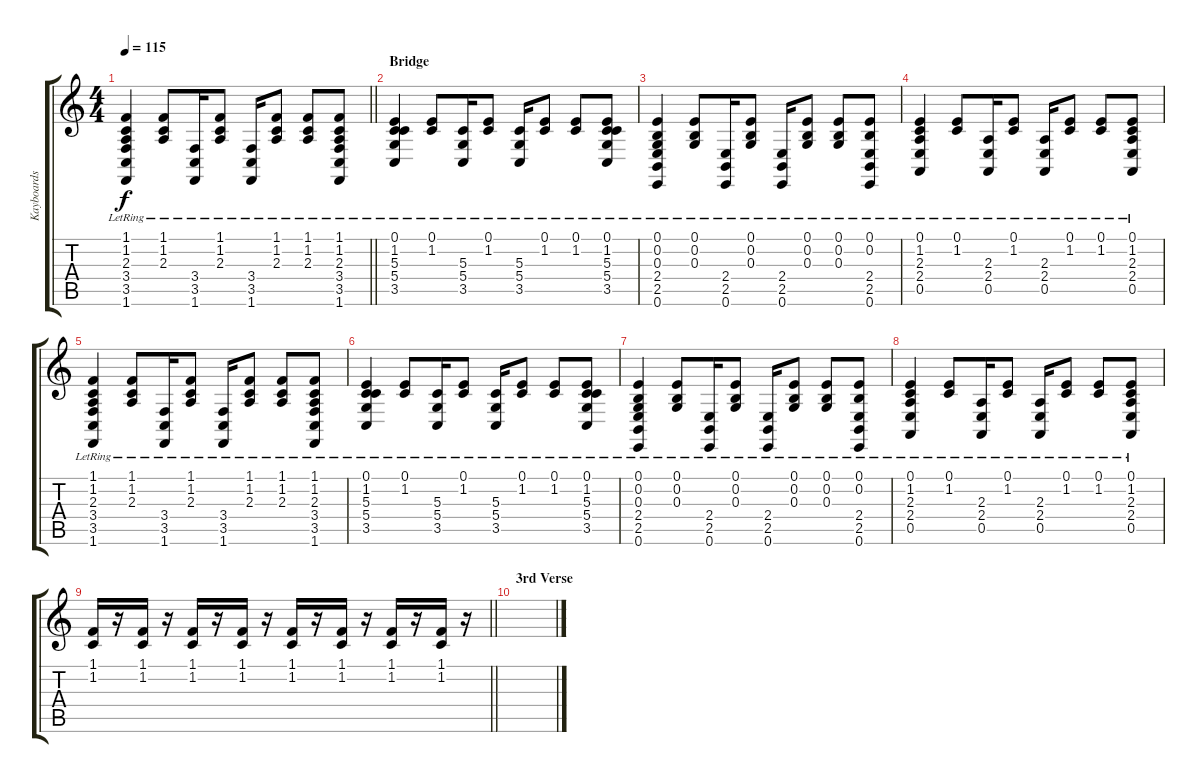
\track ("Kayboards" "Kayboards") {instrument brightacousticpiano}
\staff {score tabs}
\tuning (E4 B3 G3 D3 A2 E2) {hide}
\ts (4 4)
\tempo 115
\clef g2
\barLineRight lightlight
\ks c
(1.1{lr} 1.2{lr} 2.3{lr} 3.4{lr} 3.5{lr} 1.6{lr}).4{dy f} (1.1{lr} 1.2{lr} 2.3{lr}).8 (3.4{lr} 3.5{lr} 1.6{lr}).16 (1.1{lr} 1.2{lr} 2.3{lr}).8 (3.4{lr} 3.5{lr} 1.6{lr}).16 (1.1{lr} 1.2{lr} 2.3{lr}).8 (1.1{lr} 1.2{lr} 2.3{lr}).8 (1.1{lr} 1.2{lr} 2.3{lr} 3.4{lr} 3.5{lr} 1.6{lr}).8 |
\section ("" "Bridge")
(0.1{lr} 1.2{lr} 5.3{lr} 5.4{lr} 3.5{lr}).4 (0.1{lr} 1.2{lr}).8 (5.3{lr} 5.4{lr} 3.5{lr}).16 (0.1{lr} 1.2{lr}).8 (5.3{lr} 5.4{lr} 3.5{lr}).16 (0.1{lr} 1.2{lr}).8 (0.1{lr} 1.2{lr}).8 (0.1{lr} 1.2{lr} 5.3{lr} 5.4{lr} 3.5{lr}).8 |
(0.1{lr} 0.2{lr} 0.3{lr} 2.4{lr} 2.5{lr} 0.6{lr}).4 (0.1{lr} 0.2{lr} 0.3{lr}).8 (2.4{lr} 2.5{lr} 0.6{lr}).16 (0.1{lr} 0.2{lr} 0.3{lr}).8 (2.4{lr} 2.5{lr} 0.6{lr}).16 (0.1{lr} 0.2{lr} 0.3{lr}).8 (0.1{lr} 0.2{lr} 0.3{lr}).8 (0.1{lr} 0.2{lr} 2.4{lr} 2.5{lr} 0.6{lr}).8 |
(0.1{lr} 1.2{lr} 2.3{lr} 2.4{lr} 0.5{lr}).4 (0.1{lr} 1.2{lr}).8 (2.3{lr} 2.4{lr} 0.5{lr}).16 (0.1{lr} 1.2{lr}).8 (2.3{lr} 2.4{lr} 0.5{lr}).16 (0.1{lr} 1.2{lr}).8 (0.1{lr} 1.2{lr}).8 (0.1{lr} 1.2{lr} 2.3{lr} 2.4{lr} 0.5{lr}).8 |
(1.1{lr} 1.2{lr} 2.3{lr} 3.4{lr} 3.5{lr} 1.6{lr}).4 (1.1{lr} 1.2{lr} 2.3{lr}).8 (3.4{lr} 3.5{lr} 1.6{lr}).16 (1.1{lr} 1.2{lr} 2.3{lr}).8 (3.4{lr} 3.5{lr} 1.6{lr}).16 (1.1{lr} 1.2{lr} 2.3{lr}).8 (1.1{lr} 1.2{lr} 2.3{lr}).8 (1.1{lr} 1.2{lr} 2.3{lr} 3.4{lr} 3.5{lr} 1.6{lr}).8 |
(0.1{lr} 1.2{lr} 5.3{lr} 5.4{lr} 3.5{lr}).4 (0.1{lr} 1.2{lr}).8 (5.3{lr} 5.4{lr} 3.5{lr}).16 (0.1{lr} 1.2{lr}).8 (5.3{lr} 5.4{lr} 3.5{lr}).16 (0.1{lr} 1.2{lr}).8 (0.1{lr} 1.2{lr}).8 (0.1{lr} 1.2{lr} 5.3{lr} 5.4{lr} 3.5{lr}).8 |
(0.1{lr} 0.2{lr} 0.3{lr} 2.4{lr} 2.5{lr} 0.6{lr}).4 (0.1{lr} 0.2{lr} 0.3{lr}).8 (2.4{lr} 2.5{lr} 0.6{lr}).16 (0.1{lr} 0.2{lr} 0.3{lr}).8 (2.4{lr} 2.5{lr} 0.6{lr}).16 (0.1{lr} 0.2{lr} 0.3{lr}).8 (0.1{lr} 0.2{lr} 0.3{lr}).8 (0.1{lr} 0.2{lr} 2.4{lr} 2.5{lr} 0.6{lr}).8 |
(0.1{lr} 1.2{lr} 2.3{lr} 2.4{lr} 0.5{lr}).4 (0.1{lr} 1.2{lr}).8 (2.3{lr} 2.4{lr} 0.5{lr}).16 (0.1{lr} 1.2{lr}).8 (2.3{lr} 2.4{lr} 0.5{lr}).16 (0.1{lr} 1.2{lr}).8 (0.1{lr} 1.2{lr}).8 (0.1{lr} 1.2{lr} 2.3{lr} 2.4{lr} 0.5{lr}).8 |
\barLineRight lightlight
(1.1 1.2).16 r.16 (1.1 1.2).16 r.16 (1.1 1.2).16 r.16 (1.1 1.2).16 r.16 (1.1 1.2).16 r.16 (1.1 1.2).16 r.16 (1.1 1.2).16 r.16 (1.1 1.2).16 r.16 |
\section ("" "3rd Verse")
